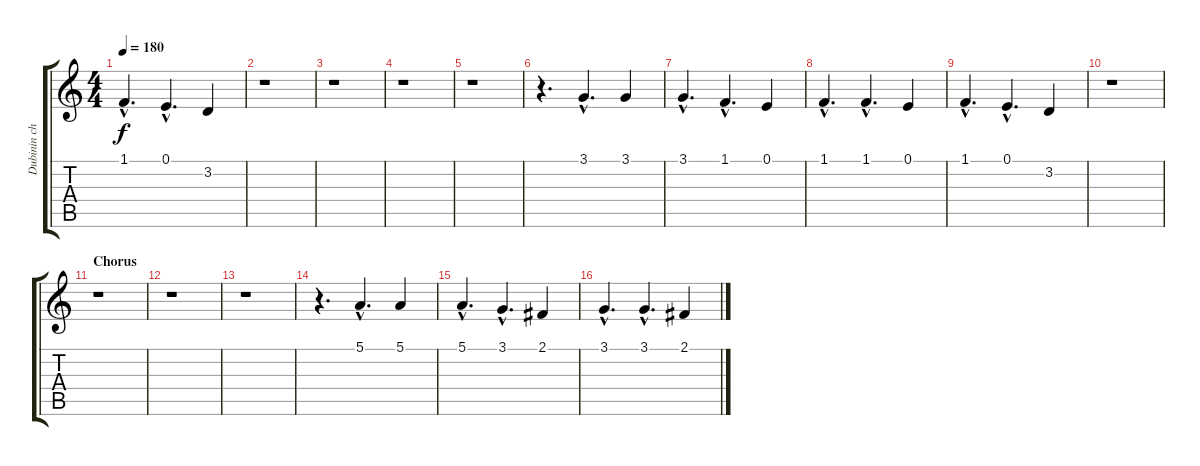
\track ("Dubinin chant" "Dubinin ch") {instrument baritonesax}
\staff {score tabs}
\tuning (E4 B3 G3 D3 A2 E2) {hide}
\ts (4 4)
\tempo 180
\clef g2
\ks c
1.1{hac}.4{d dy f} 0.1{hac}.4{d} 3.2.4 |
r.1 |
r.1 |
r.1 |
r.1 |
r.4{d} 3.1{hac}.4{d} 3.1.4 |
3.1{hac}.4{d} 1.1{hac}.4{d} 0.1.4 |
1.1{hac}.4{d} 1.1{hac}.4{d} 0.1.4 |
1.1{hac}.4{d} 0.1{hac}.4{d} 3.2.4 |
r.1 |
\section ("" "Chorus")
r.1 |
r.1 |
r.1 |
r.4{d} 5.1{hac}.4{d} 5.1.4 |
5.1{hac}.4{d} 3.1{hac}.4{d} 2.1.4 |
3.1{hac}.4{d} 3.1{hac}.4{d} 2.1.4
